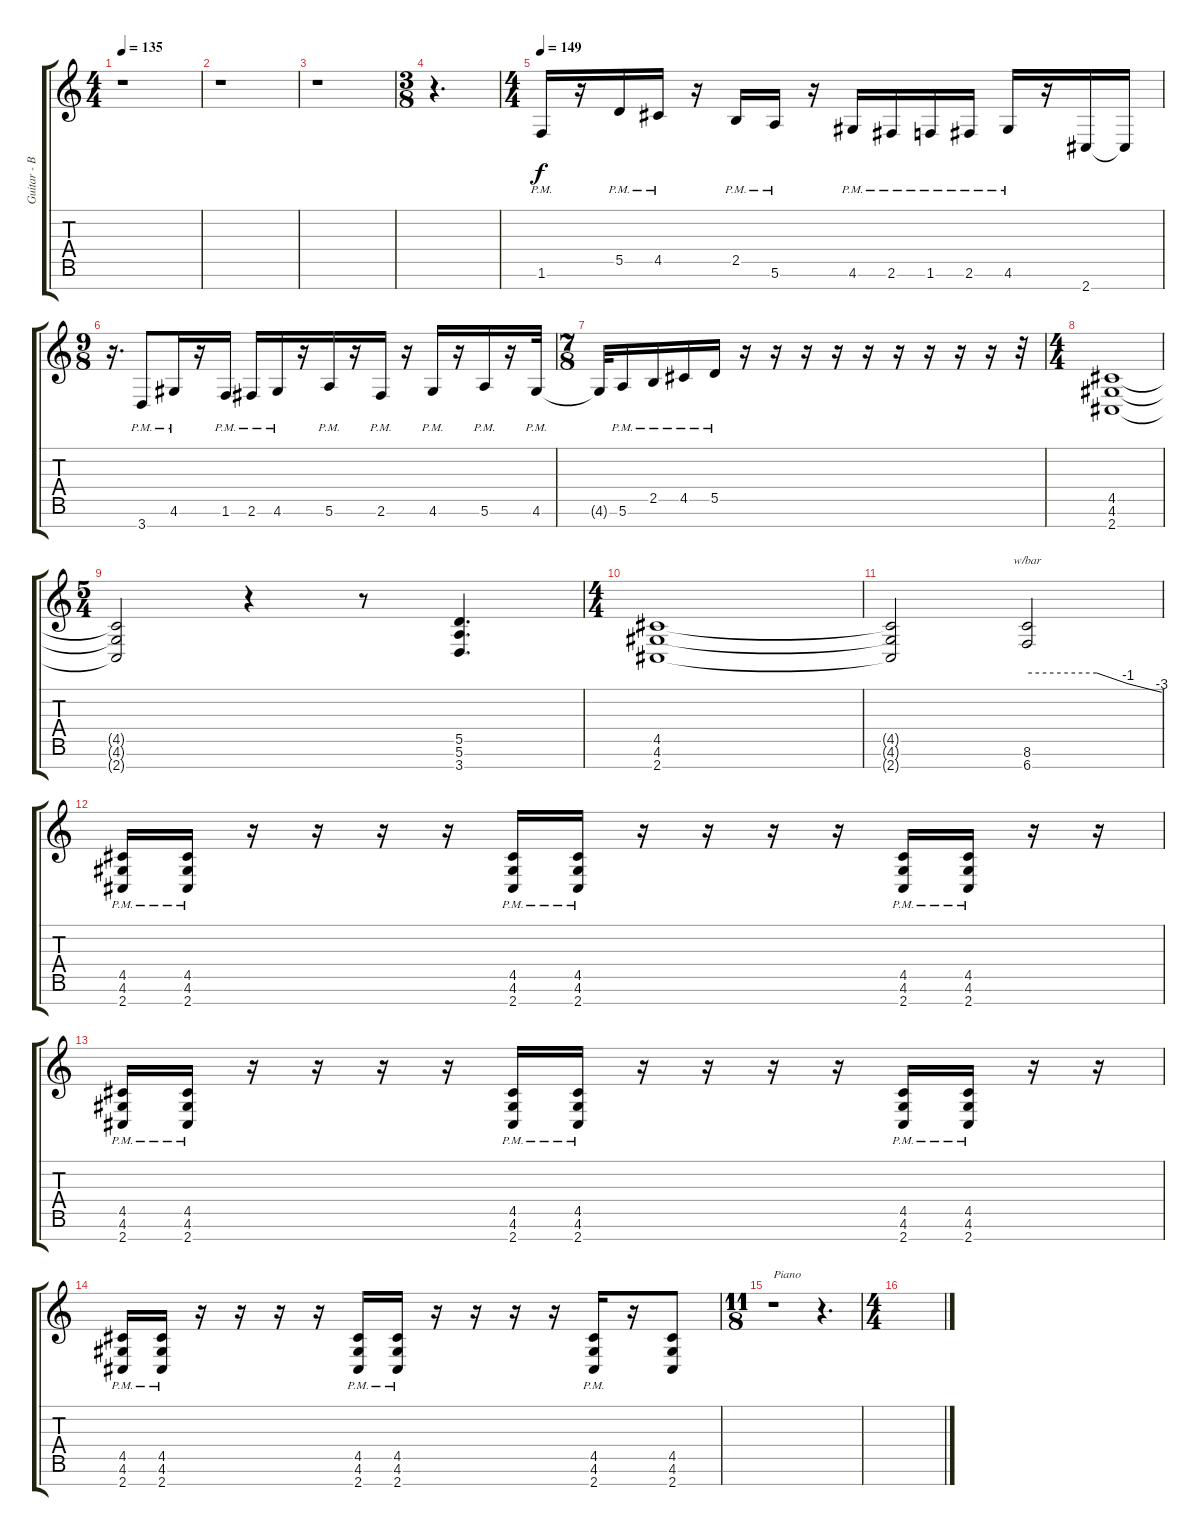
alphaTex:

\track ("Guitar - Base" "Guitar - B") {instrument distortionguitar}
\staff {score tabs}
\tuning (E4 B3 G3 D3 A2 E2 B1) {hide}
\ts (4 4)
\tempo 135
\tempo 110
\tempo 135
\clef g2
\ks c
r.1{dy f instrument distortionguitar} |
r.1 |
r.1 |
\ts (3 8)
r.4{d} |
\ts (4 4)
\tempo 149
1.6{pm}.16{instrument distortionguitar} r.16 5.5{pm}.16 4.5{pm}.16 r.16 2.5{pm}.16 5.6{pm}.16 r.16 4.6{pm}.16 2.6{pm}.16 1.6{pm}.16 2.6{pm}.16 4.6{pm}.16 r.16 2.7.16 2.7{t}.16 |
\ts (9 8)
r.16{d} 3.7{pm}.8 4.6{pm}.16 r.16 1.6{pm}.16 2.6{pm}.16 4.6{pm}.16 r.16 5.6{pm}.16 r.16 2.6{pm}.16 r.16 4.6{pm}.16 r.16 5.6{pm}.16 r.16 4.6{pm}.32 |
\ts (7 8)
4.6{t}.32 5.6{pm}.16 2.5{pm}.16 4.5{pm}.16 5.5{pm}.16 r.16 r.16 r.16 r.16 r.16 r.16 r.16 r.16 r.16 r.32 |
\ts (4 4)
(4.5 4.6 2.7).1{volume 11} |
\ts (5 4)
(4.5{t} 4.6{t} 2.7{t}).2 r.4 r.8 (5.5 5.6 3.7).4{d} |
\ts (4 4)
(4.5 4.6 2.7).1 |
(4.5{t} 4.6{t} 2.7{t}).2 (8.6 6.7).2{tbe (custom default 0 0 31 0 45 -4 60 -12)} |
(4.5{pm} 4.6{pm} 2.7{pm}).16 (4.5{pm} 4.6{pm} 2.7{pm}).16 r.16 r.16 r.16 r.16 (4.5{pm} 4.6{pm} 2.7{pm}).16 (4.5{pm} 4.6{pm} 2.7{pm}).16 r.16 r.16 r.16 r.16 (4.5{pm} 4.6{pm} 2.7{pm}).16 (4.5{pm} 4.6{pm} 2.7{pm}).16 r.16 r.16 |
(4.5{pm} 4.6{pm} 2.7{pm}).16 (4.5{pm} 4.6{pm} 2.7{pm}).16 r.16 r.16 r.16 r.16 (4.5{pm} 4.6{pm} 2.7{pm}).16 (4.5{pm} 4.6{pm} 2.7{pm}).16 r.16 r.16 r.16 r.16 (4.5{pm} 4.6{pm} 2.7{pm}).16 (4.5{pm} 4.6{pm} 2.7{pm}).16 r.16 r.16 |
(4.5{pm} 4.6{pm} 2.7{pm}).16 (4.5{pm} 4.6{pm} 2.7{pm}).16 r.16 r.16 r.16 r.16 (4.5{pm} 4.6{pm} 2.7{pm}).16 (4.5{pm} 4.6{pm} 2.7{pm}).16 r.16 r.16 r.16 r.16 (4.5{pm} 4.6{pm} 2.7{pm}).16 r.16 (4.5 4.6 2.7).8 |
\ts (11 8)
r.1{txt "Piano"} r.4{d} |
\ts (4 4)
